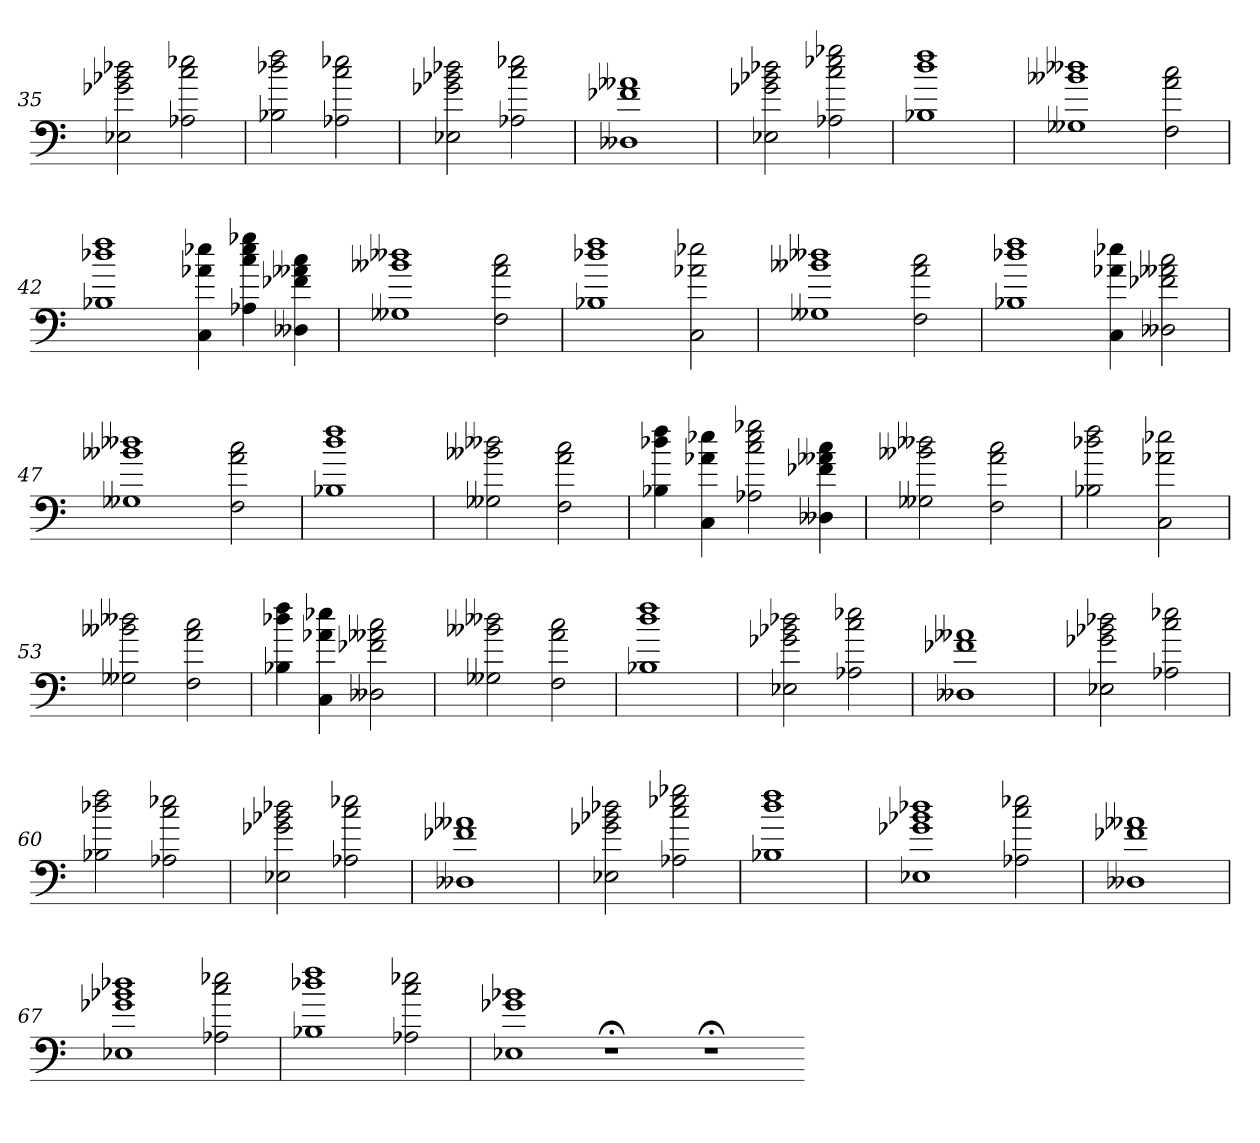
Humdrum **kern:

**kern
*part1
*staff1
=35
2E-X 2g-X 2b-X 2dd-X
2A-X 2cc 2ee-X
=36
2B-X 2dd-X 2ff
2A-X 2cc 2ee-X
=37
2E-X 2g-X 2b-X 2dd-X
2A-X 2cc 2ee-X
=38
1D--X 1f-X 1a--X
=39
2E-X 2g-X 2b-X 2dd-X
2A-X 2cc 2ee-X 2gg-X
=40
1B-X 1dd 1ff
=41
1G--X 1b--X 1dd--X
2F 2a 2cc
=42
1B-X 1dd-X 1ff
4C 4a-X 4ee-X
4A-X 4cc 4ee- 4gg-X
4D--X 4f-X 4a--X 4cc
=43
1G--X 1b--X 1dd--X
2F 2a 2cc
=44
1B-X 1dd-X 1ff
2C 2a-X 2ee-X
=45
1G--X 1b--X 1dd--X
2F 2a 2cc
=46
1B-X 1dd-X 1ff
4C 4a-X 4ee-X
2D--X 2f-X 2a--X 2cc
=47
1G--X 1b--X 1dd--X
2F 2a 2cc
=48
1B-X 1dd 1ff
=49
2G--X 2b--X 2dd--X
2F 2a 2cc
=50
4B-X 4dd-X 4ff
4C 4a-X 4ee-X
2A-X 2cc 2ee- 2gg-X
4D--X 4f-X 4a--X 4cc
=51
2G--X 2b--X 2dd--X
2F 2a 2cc
=52
2B-X 2dd-X 2ff
2C 2a-X 2ee-X
=53
2G--X 2b--X 2dd--X
2F 2a 2cc
=54
4B-X 4dd-X 4ff
4C 4a-X 4ee-X
2D--X 2f-X 2a--X 2cc
=55
2G--X 2b--X 2dd--X
2F 2a 2cc
=56
1B-X 1dd 1ff
=57
2E-X 2g-X 2b-X 2dd-X
2A-X 2cc 2ee-X
=58
1D--X 1f-X 1a--X
=59
2E-X 2g-X 2b-X 2dd-X
2A-X 2cc 2ee-X
=60
2B-X 2dd-X 2ff
2A-X 2cc 2ee-X
=61
2E-X 2g-X 2b-X 2dd-X
2A-X 2cc 2ee-X
=62
1D--X 1f-X 1a--X
=63
2E-X 2g-X 2b-X 2dd-X
2A-X 2cc 2ee-X 2gg-X
=64
1B-X 1dd 1ff
=65
1E-X 1g-X 1b-X 1dd-X
2A-X 2cc 2ee-X
=66
1D--X 1f-X 1a--X
=67
1E-X 1g-X 1b-X 1dd-X
2A-X 2cc 2ee-X
=68
1B-X 1dd-X 1ff
2A-X 2cc 2ee-X
=69
1E-X 1g-X 1b-X
1r;<
1r;<
=-
*-
